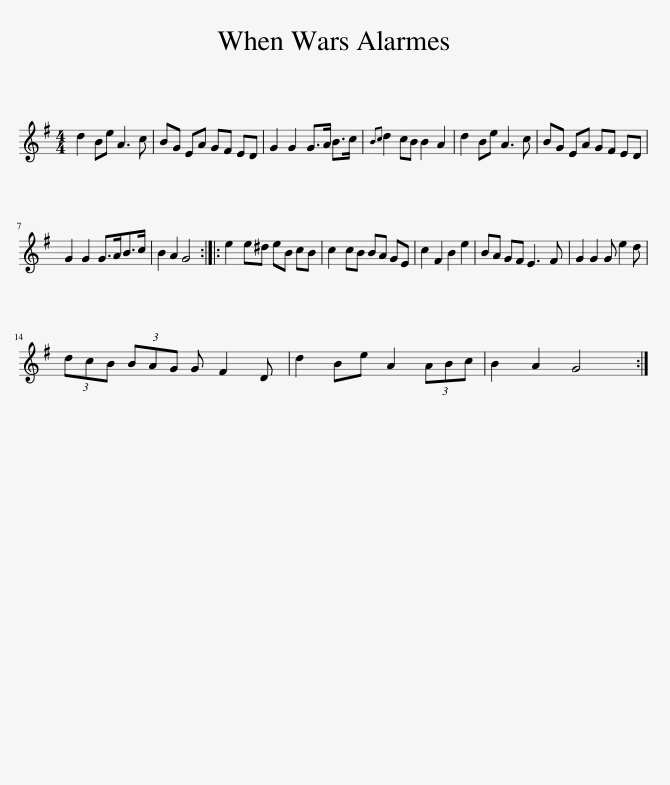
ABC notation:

X:1
L:1/8
M:4/4
I:linebreak $
K:G
V:1 treble
V:1
 d2 Be A3 c | BG EA GF ED | G2 G2 G>A B>c |{Bc} d2 cB B2 A2 | d2 Be A3 c | %5
 BG EA GF ED |$ G2 G2 G>AB>c | B2 A2 G4 :: e2 e^d eB cB | c2 cB BA GE | %10
 c2 F2 B2 e2 | BA GF E3 F | G2 G2 G e2 d |$ (3dcB (3BAG G F2 D | d2 Be A2 (3ABc | %15
 B2 A2 G4 :| %16
